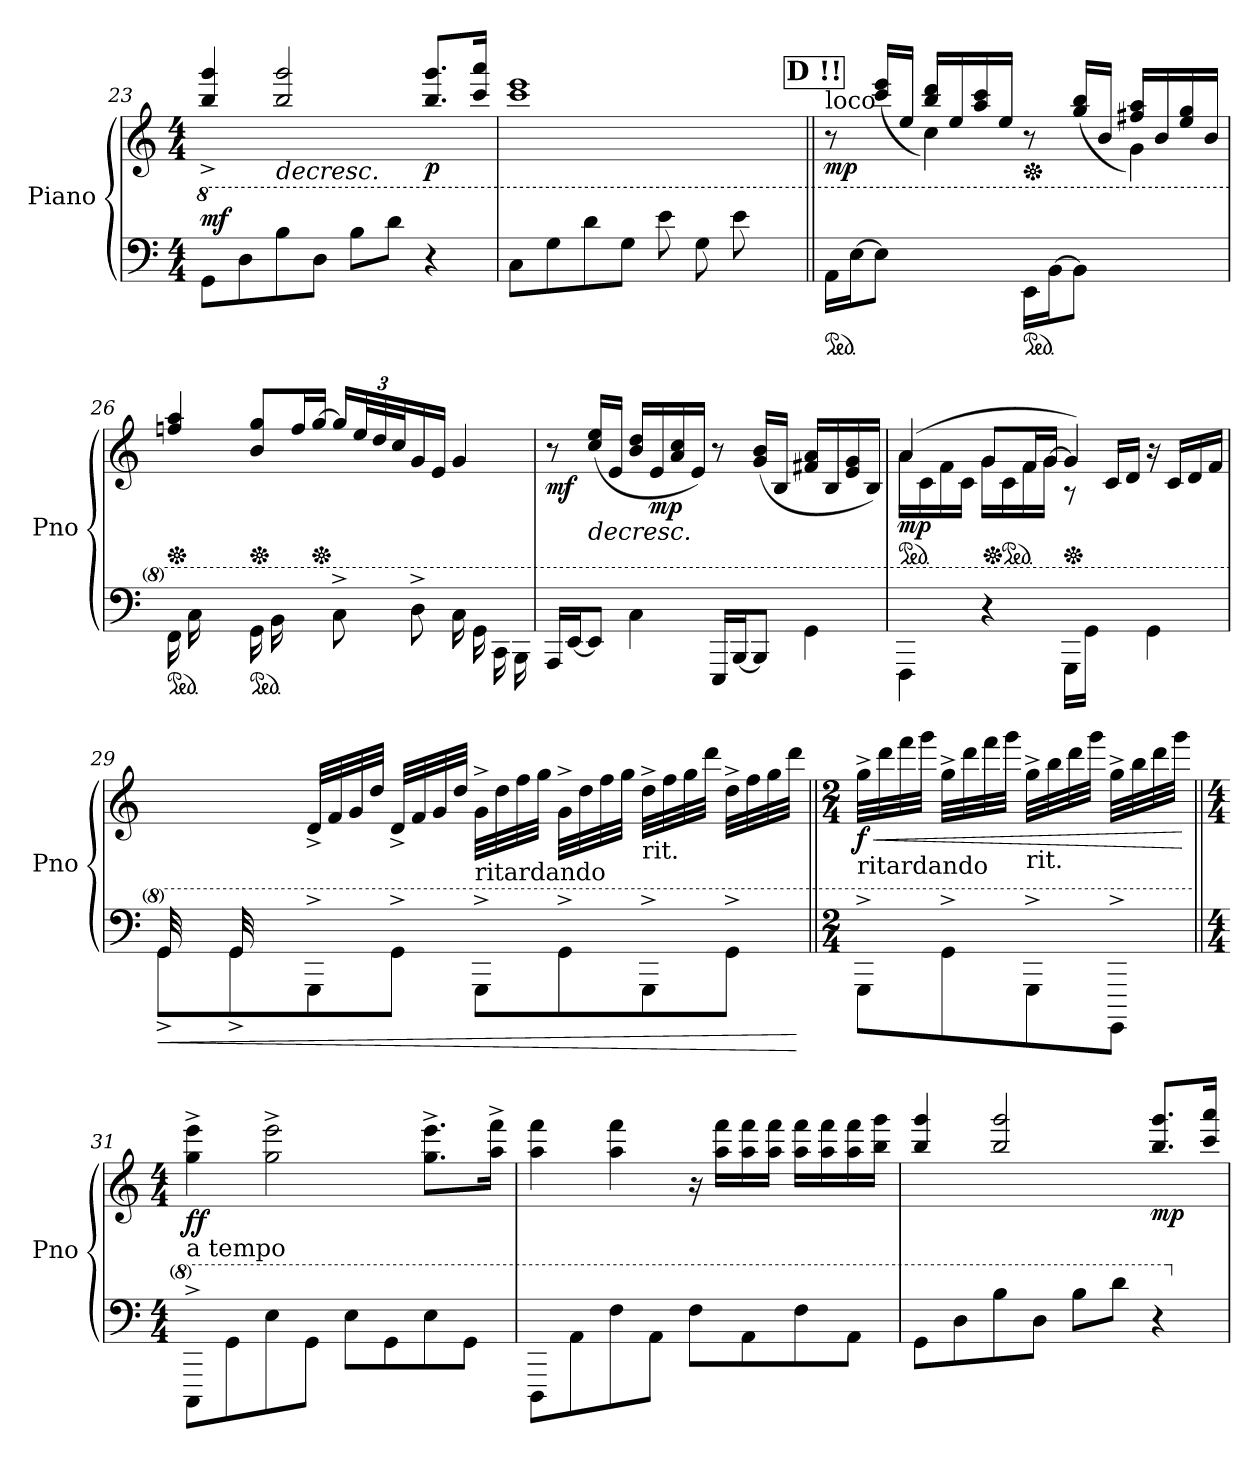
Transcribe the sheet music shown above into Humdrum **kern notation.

**kern	**kern	**dynam
*part1	*part1	*part1
*staff2	*staff1	*staff1/2
*I"Piano	*	*
*I'Pno	*	*
*clefF4	*clefG2	*
*k[]	*k[]	*
*C:	*C:	*
*M4/4	*M4/4	*
*8va	*	*
=23	=23	=23
!	!	!LO:DY:a=2
8G\L	4bb/^ 4ggg/^	mf
8d\	.	.
!	!	!LO:HP:b
8b\	2bb/ 2ggg/	>
8d\J	.	.
8b\L	.	.
8dd\J	.	.
!	!	!LO:DY:b
4r	8.bb/ 8.ggg/L	p
.	16ccc/ 16aaa/Jk	.
.	.	]
=24	=24	=24
*	*^	*
(8c\L	1ccc 1eee	2..ryy	.
8g\	.	.	.
8dd\	.	.	.
8g\J	.	.	.
8ee\L	.	.	.
8g\	.	.	.
8ee\	.	.	.
8ryy	.	8gg\J)	.
!!LO:LB:g=z	!!
!!LO:REH:place=s1:a:t=D	!!
=25||	=25||	=25||	=25||
*ped	*	*	*
*	*X8va	*	*
!	!LO:TX:a:t=loco	!	!
!	!	!	!LO:DY:b
(16A\LL	8r	4ryy	mp
[16e\J	.	.	.
8e\J]	(16ccc/ 16eee/LL	.	.
.	16ee/JJ	.	.
4ryy	16bb/ 16ddd/LL	4cc\)	.
.	16ee/	.	.
.	16aa/ 16ccc/	.	.
.	16ee/JJ)	.	.
*ped	*	*	*
*	*Xped	*	*
(16E\LL	8r	4ryy	.
[16B\J	.	.	.
8B\J]	(16gg/ 16bb/LL	.	.
.	16b/JJ	.	.
4ryy	16ff#X/ 16aa/LL	4g\)	.
.	16b/	.	.
.	16ee/ 16gg/	.	.
.	16b/JJ)	.	.
=26	=26	=26	=26
*ped	*	*	*
*^	*	*	*
*	*	*Xped	*	*
(16F\LL	4ryy	4ffni/ 4aa/	8ryy	.
16c\	.	.	.	.
8ryy	.	.	16f\	.
.	.	.	16a\JJ)	.
*ped	*	*	*	*
*	*	*Xped	*	*
(16G\LL	4ryy	8b/ 8gg/L	8ryy	.
16B\	.	.	.	.
8ryy	.	16ff/L	16a\	.
*	*	*Xped	*	*
.	.	[16gg/JJ	16g^\JJ)	.
8c^\L	2ryy	16gg/LL]	2ryy	.
.	.	48ee/L	.	.
.	.	48dd/	.	.
.	.	48cc/J	.	.
8d^\J	.	16g/	.	.
.	.	16e/JJ	.	.
16c\LL	.	4g/	.	.
16G\	.	.	.	.
16C\	.	.	.	.
16BB\JJ	.	.	.	.
*v	*v	*	*	*
*	*v	*v	*
!!LO:LB:g=z
=27	=27	=27
!	!	!LO:DY:b
16AA/LL	8r	mf
[16E/J	.	.
!	!	!LO:HP:b
8E/J]	(16cc/ 16ee/LL	>
.	16e/JJ	.
4c\	16b/ 16dd/LL	.
!	!	!LO:DY:b
.	16e/	mp
.	16a/ 16cc/	.
.	16e/JJ)	.
16EE/LL	8r	.
[16BB/J	.	.
8BB/J]	(16g/ 16b/LL	.
.	16B/JJ	.
4G\	16f#X/ 16a/LL	.
.	16B/	.
.	16e/ 16g/	.
.	16B/JJ)	.
.	.	]
=28	=28	=28
*^	*^	*
*	*	*	*^	*
*	*	*ped	*	*	*
!	!	!	!	!	!LO:DY:b
2ryy	4FF\	(4a/	2ryy	16a\LL	mp
.	.	.	.	16c\	.
.	.	.	.	16f\	.
.	.	.	.	16c\JJ	.
.	4r	8g/L	.	16g\LL	.
*	*	*Xped	*	*	*
*	*	*ped	*	*	*
.	.	.	.	16c\	.
.	.	16f/L	.	16f\	.
.	.	[16g/JJ	.	16g\JJ	.
*	*	*Xped	*	*	*
16GG\LL	2ryy	4g/])	8rA	2ryy	.
16G\JJ	.	.	.	.	.
8ryy	.	.	16c/LL	.	.
.	.	.	16d/JJ	.	.
4G\	.	16r	4ryy	.	.
.	.	16c/LL	.	.	.
.	.	16d/	.	.	.
.	.	16f/JJ	.	.	.
*	*	*v	*v	*v	*
!!LO:LB:g=z
=29	=29	=29	=29
!	!	!	!LO:HP:b=2
(32G/LLL	8G^\L	32ryy	<
16.ryy	.	32d/	.
.	.	32f/	.
.	.	32g/JJJ	.
32G/LLL	8G^\	32ryy	.
2ryy	.	32d/	.
.	.	32f/	.
.	.	32g/JJJ	.
.	8GG^\	32d^/LLL	.
.	.	32f/	.
.	.	32g/	.
.	.	32dd/JJJ	.
.	8G^\J	32d^/LLL	.
.	.	32f/	.
.	.	32g/	.
.	.	32dd/JJJ	.
!	!	!LO:TX:b:t=ritardando	!
.	8GG^\L	32g^\LLL	.
.	.	32dd\	.
.	.	32ff\	.
.	.	32gg\JJJ	.
.	8G^\	32g^\LLL	.
4ryy	.	32dd\	.
.	.	32ff\	.
.	.	32gg\JJJ	.
!	!	!LO:TX:b:t=rit.	!
.	8GG^\	32dd^\LLL	.
.	.	32ff\	.
.	.	32gg\	.
.	.	32ddd\JJJ	.
.	8G^\J	32dd^\LLL	.
16.ryy	.	32ff\	.
.	.	32gg\	.
.	.	32ddd\JJJ	.
*v	*v	*	*
.	.	[
!!LO:LB:g=z
=30||	=30||	=30||
*M2/4	*M2/4	*
!	!LO:TX:b:t=ritardando	!
!	!	!LO:HP:b
!	!	!LO:DY:n=1:b
8GG^\L	32gg^\LLL	< f
.	32ddd\	.
.	32fff\	.
.	32ggg\JJJ	.
8G^\	32gg^\LLL	.
.	32ddd\	.
.	32fff\	.
.	32ggg\JJJ	.
!	!LO:TX:b:t=rit.	!
8GG^\	32gg^\LLL	.
.	32bb\	.
.	32ddd\	.
.	32ggg\JJJ	.
8GGG^\J	32gg^\LLL	.
.	32bb\	.
.	32ddd\	.
.	32ggg\JJJ)	.
.	.	[
=31||	=31||	=31||
!!LO:REH:place=s1:a:t=C
*M4/4	*M4/4	*
!	!LO:TX:b:t=a tempo	!
!	!	!LO:DY:b
8CC^\L	4gg\^ 4eee\^	ff
8G\	.	.
8e\	2gg\^ 2eee\^	.
8G\J	.	.
8e\L	.	.
8G\	.	.
8e\	8.gg\^ 8.eee\^L	.
8G\J	.	.
.	16aa\^ 16fff\^Jk	.
=32	=32	=32
8DD\L	4aa\ 4fff\	.
8A\	.	.
8f\	4aa\ 4fff\	.
8A\J	.	.
8f\L	16r	.
.	16aa\ 16fff\LL	.
8A\	16aa\ 16fff\	.
.	16aa\ 16fff\JJ	.
8f\	16aa\ 16fff\LL	.
.	16aa\ 16fff\	.
8A\J	16aa\ 16fff\	.
.	16bb\ 16ggg\JJ	.
!!LO:PB:g=z
=33	=33	=33
8G\L	4bb/ 4ggg/	.
*8va	*	*
8d\	.	.
8b\	2bb/ 2ggg/	.
8d\J	.	.
8b\L	.	.
8dd\J	.	.
!	!	!LO:DY:b
4r	8.bb/ 8.ggg/L	mp
.	16ccc/ 16aaa/Jk	.
*X8va	*	*
=	=	=
*-	*-	*-
